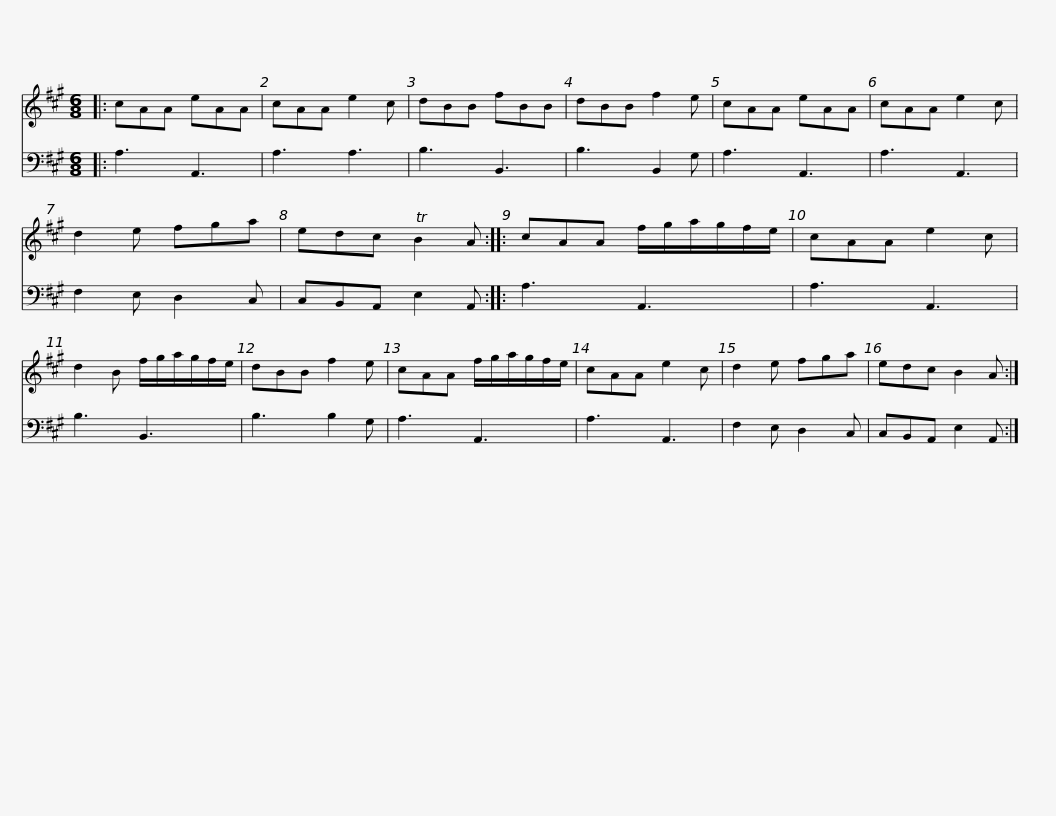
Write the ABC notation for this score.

X:1
%%score 1 2
L:1/8
M:6/8
I:linebreak $
K:A
V:1 treble
V:2 bass
V:1
|: cAA eAA | cAA e2 c | dBB fBB | dBB f2 e | cAA eAA | %5
 cAA e2 c | d2 e fga |$ edc TB2 A :: cAA f/g/a/g/f/e/ | cAA e2 c | %10
 d2 B f/g/a/g/f/e/ | dBB f2 e | cAA f/g/a/g/f/e/ |$ cAA e2 c | d2 e fga | %15
 edc B2 A :| %16
V:2
|: A,3 A,,3 | A,3 A,3 | B,3 B,,3 | B,3 B,,2 G, | A,3 A,,3 | %5
 A,3 A,,3 | F,2 E, D,2 C, |$ C,B,,A,, E,2 A,, :: A,3 A,,3 | A,3 A,,3 | %10
 B,3 B,,3 | B,3 B,2 G, | A,3 A,,3 |$ A,3 A,,3 | F,2 E, D,2 C, | %15
 C,B,,A,, E,2 A,, :| %16
